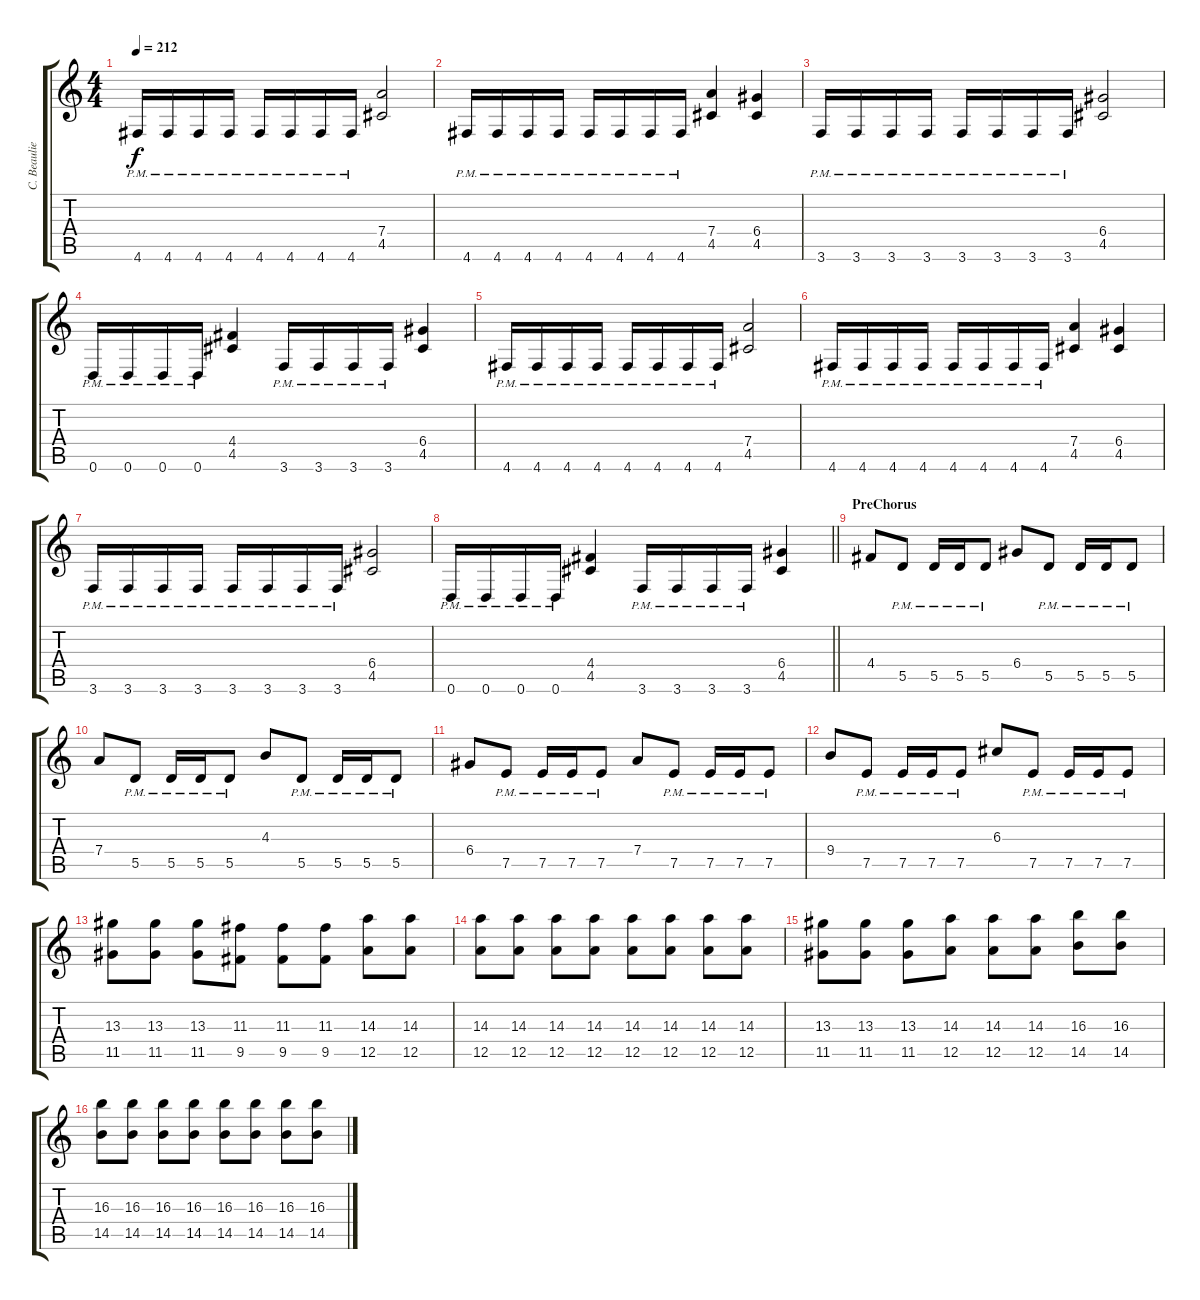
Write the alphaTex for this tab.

\track ("C. Beaulieu" "C. Beaulie") {instrument distortionguitar}
\staff {score tabs}
\tuning (E4 B3 G3 D3 A2 D2) {hide}
\ts (4 4)
\tempo 212
\clef g2
\ks c
4.6{pm}.16{dy f} 4.6{pm}.16 4.6{pm}.16 4.6{pm}.16 4.6{pm}.16 4.6{pm}.16 4.6{pm}.16 4.6{pm}.16 (7.4 4.5).2 |
4.6{pm}.16 4.6{pm}.16 4.6{pm}.16 4.6{pm}.16 4.6{pm}.16 4.6{pm}.16 4.6{pm}.16 4.6{pm}.16 (7.4 4.5).4 (6.4 4.5).4 |
3.6{pm}.16 3.6{pm}.16 3.6{pm}.16 3.6{pm}.16 3.6{pm}.16 3.6{pm}.16 3.6{pm}.16 3.6{pm}.16 (6.4 4.5).2 |
0.6{pm}.16 0.6{pm}.16 0.6{pm}.16 0.6{pm}.16 (4.4 4.5).4 3.6{pm}.16 3.6{pm}.16 3.6{pm}.16 3.6{pm}.16 (6.4 4.5).4 |
4.6{pm}.16 4.6{pm}.16 4.6{pm}.16 4.6{pm}.16 4.6{pm}.16 4.6{pm}.16 4.6{pm}.16 4.6{pm}.16 (7.4 4.5).2 |
4.6{pm}.16 4.6{pm}.16 4.6{pm}.16 4.6{pm}.16 4.6{pm}.16 4.6{pm}.16 4.6{pm}.16 4.6{pm}.16 (7.4 4.5).4 (6.4 4.5).4 |
3.6{pm}.16 3.6{pm}.16 3.6{pm}.16 3.6{pm}.16 3.6{pm}.16 3.6{pm}.16 3.6{pm}.16 3.6{pm}.16 (6.4 4.5).2 |
\barLineRight lightlight
0.6{pm}.16 0.6{pm}.16 0.6{pm}.16 0.6{pm}.16 (4.4 4.5).4 3.6{pm}.16 3.6{pm}.16 3.6{pm}.16 3.6{pm}.16 (6.4 4.5).4 |
\section ("" "PreChorus")
4.4.8 5.5{pm}.8 5.5{pm}.16 5.5{pm}.16 5.5{pm}.8 6.4.8 5.5{pm}.8 5.5{pm}.16 5.5{pm}.16 5.5{pm}.8 |
7.4.8 5.5{pm}.8 5.5{pm}.16 5.5{pm}.16 5.5{pm}.8 4.3.8 5.5{pm}.8 5.5{pm}.16 5.5{pm}.16 5.5{pm}.8 |
6.4.8 7.5{pm}.8 7.5{pm}.16 7.5{pm}.16 7.5{pm}.8 7.4.8 7.5{pm}.8 7.5{pm}.16 7.5{pm}.16 7.5{pm}.8 |
9.4.8 7.5{pm}.8 7.5{pm}.16 7.5{pm}.16 7.5{pm}.8 6.3.8 7.5{pm}.8 7.5{pm}.16 7.5{pm}.16 7.5{pm}.8 |
(13.3 11.5).8 (13.3 11.5).8 (13.3 11.5).8 (11.3 9.5).8 (11.3 9.5).8 (11.3 9.5).8 (14.3 12.5).8 (14.3 12.5).8 |
(14.3 12.5).8 (14.3 12.5).8 (14.3 12.5).8 (14.3 12.5).8 (14.3 12.5).8 (14.3 12.5).8 (14.3 12.5).8 (14.3 12.5).8 |
(13.3 11.5).8 (13.3 11.5).8 (13.3 11.5).8 (14.3 12.5).8 (14.3 12.5).8 (14.3 12.5).8 (16.3 14.5).8 (16.3 14.5).8 |
(16.3 14.5).8 (16.3 14.5).8 (16.3 14.5).8 (16.3 14.5).8 (16.3 14.5).8 (16.3 14.5).8 (16.3 14.5).8 (16.3 14.5).8
